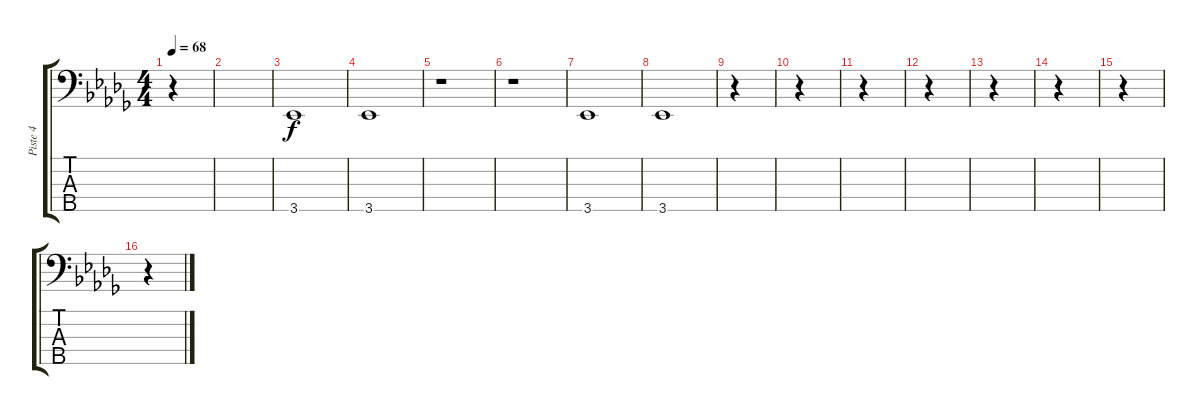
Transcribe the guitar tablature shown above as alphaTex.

\track ("Piste 4" "Piste 4") {instrument distortionguitar}
\staff {score tabs}
\tuning (Ab2 Eb2 Bb1 F1 C1) {hide}
\ts (4 4)
\tempo 68
\clef f4
\ks bbminor
r.4{dy f} |
|
3.5.1 |
3.5.1 |
r.1 |
r.1 |
3.5.1 |
3.5.1 |
r.4 |
r.4 |
r.4 |
r.4 |
r.4 |
r.4 |
r.4 |
r.4
